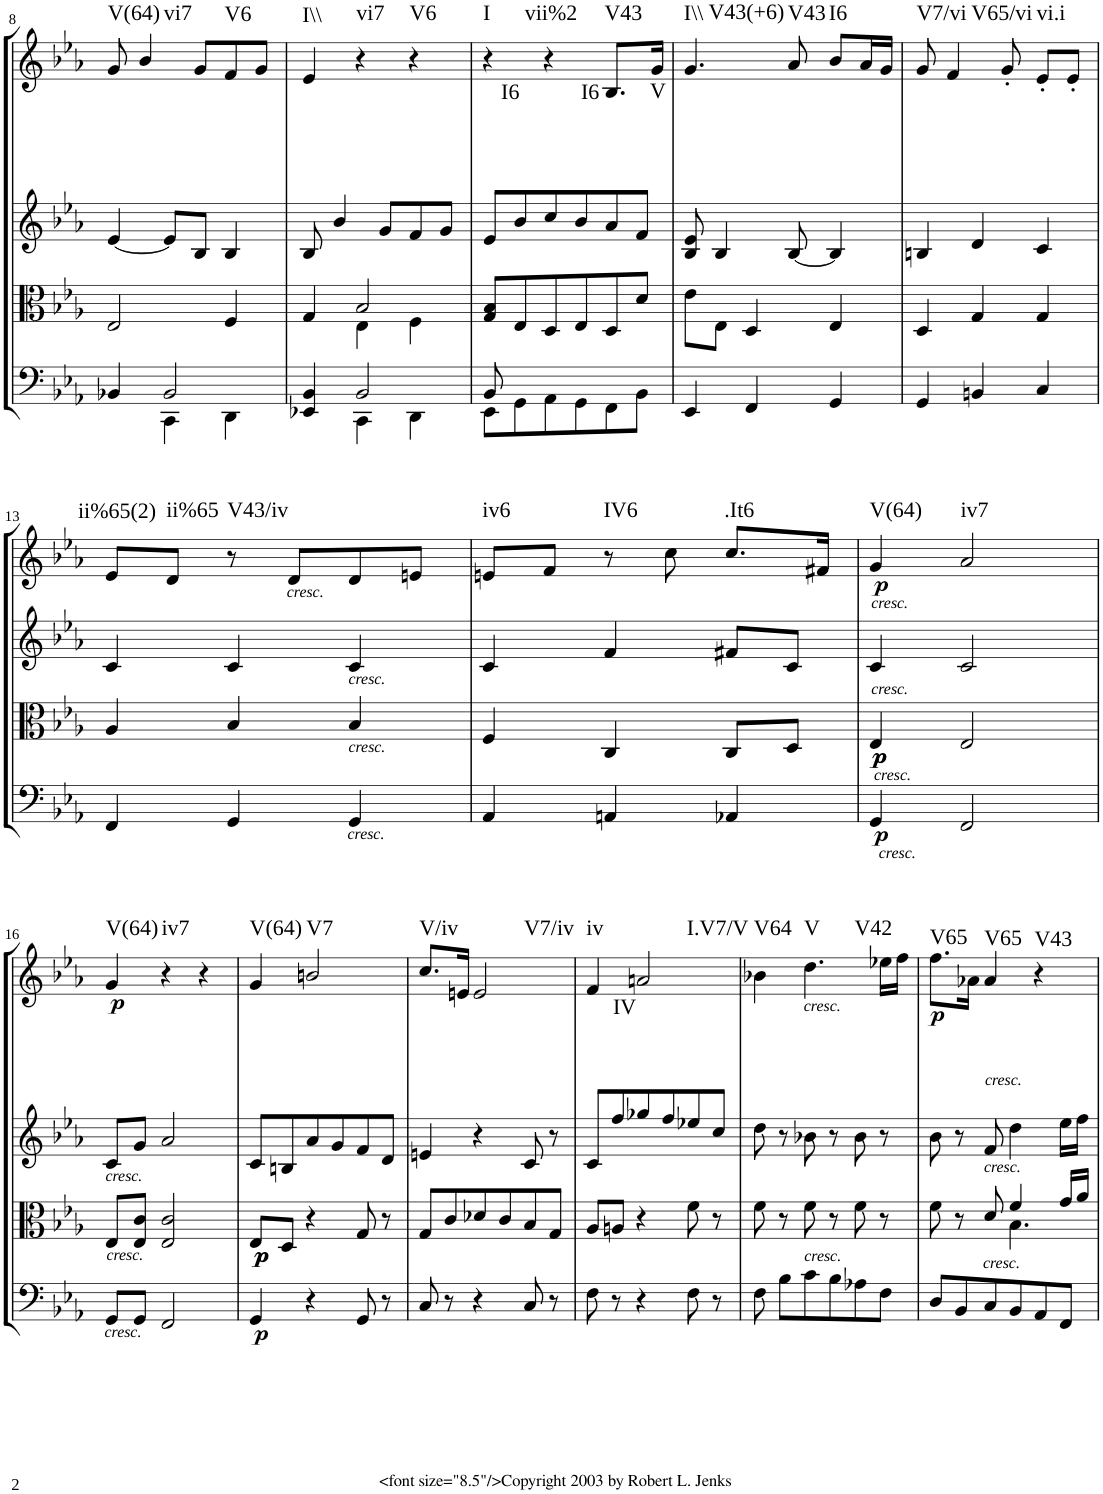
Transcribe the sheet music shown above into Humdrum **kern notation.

**kern	**dynam	**kern	**dynam	**kern	**harte	**kern	**dynam	**harte
*part4	*part4	*part3	*part3	*part2	*part2	*part1	*part1	*part1
*staff4	*staff4	*staff3	*staff3	*staff2	*	*staff1	*staff1	*
*I"Cello	*	*I"Viola	*	*I"2nd Violin	*	*I"1st Violin	*	*
*	*	*I'Vla	*	*I'Vln	*	*I'Vln	*	*
!!LO:PB:g=z
*clefF4	*	*clefC3	*	*clefG2	*	*clefG2	*	*
*k[b-e-a-]	*	*k[b-e-a-]	*	*k[b-e-a-]	*	*k[b-e-a-]	*	*
*E-:	*	*E-:	*	*E-:	*	*E-:	*	*
*M3/4	*	*M3/4	*	*M3/4	*	*M3/4	*	*
=8	=8	=8	=8	=8	=8	=8	=8	=8
*^	*	*	*	*	*	*	*	*
!	!	!	!	!	!	!	!	!	!LO:H:kt=V(64)
4BB-X/	4ryy	.	2E-/	.	[4e-/	.	8g/	.	N
!	!	!	!	!	!	!	!	!	!LO:H:kt=vi7
.	.	.	.	.	.	.	4b-/	.	N
2BB-/	4CC\	.	.	.	8e-/L]	.	.	.	.
.	.	.	.	.	8B-/J	.	8g/L	.	.
!	!	!	!	!	!	!	!	!	!LO:H:kt=V6
.	4DD\	.	4F/	.	4B-/	.	8f/	.	N
.	.	.	.	.	.	.	8g/J	.	.
=9	=9	=9	=9	=9	=9	=9	=9	=9	=9
*	*	*	*^	*	*	*	*	*	*
!	!	!	!	!	!	!	!	!	!	!LO:H:kt=I\\
4EE-X/ 4BB-/	4ryy	.	4G/	4ryy	.	8B-/	.	4e-/	.	N
.	.	.	.	.	.	4b-/	.	.	.	.
!	!	!	!	!	!	!	!	!	!	!LO:H:kt=vi7
2BB-/	4CC\	.	2B-/	4E-\	.	.	.	4r	.	N
.	.	.	.	.	.	8g/L	.	.	.	.
!	!	!	!	!	!	!	!	!	!	!LO:H:kt=V6
.	4DD\	.	.	4F\	.	8f/	.	4r	.	N
.	.	.	.	.	.	8g/J	.	.	.	.
*	*	*	*v	*v	*	*	*	*	*	*
=10	=10	=10	=10	=10	=10	=10	=10	=10	=10
!	!	!	!	!	!	!	!	!	!LO:H:kt=I
8BB-/	8EE-\L	.	8G/ 8B-/L	.	8e-/L	.	4r	.	N
!	!	!	!	!	!	!LO:H:kt=I6	!	!	!
2ryy	8GG\	.	8E-/	.	8b-/	N	.	.	.
!	!	!	!	!	!	!	!	!	!LO:H:kt=vii%2
.	8AA-\	.	8D/	.	8cc/	.	4r	.	N
!	!	!	!	!	!	!LO:H:kt=I6	!	!	!
.	8GG\	.	8E-/	.	8b-/	N	.	.	.
!	!	!	!	!	!	!	!	!	!LO:H:kt=V43
.	8FF\	.	8D/	.	8a-/	.	8.B-/L	.	N
!	!	!	!	!	!	!LO:H:kt=V	!	!	!
8ryy	8BB-\J	.	8d/J	.	8f/J	N	.	.	.
.	.	.	.	.	.	.	16g/Jk	.	.
*v	*v	*	*	*	*	*	*	*	*
=11	=11	=11	=11	=11	=11	=11	=11	=11
!	!	!	!	!	!	!	!	!LO:H:n=1:kt=I\\
!	!	!	!	!	!	!	!	!LO:H:n=2:kt=V43(+6)
4EE-/	.	8e-\L	.	8B-/ 8e-/	.	4.g/	.	N N
.	.	8E-\J	.	4B-/	.	.	.	.
4FF/	.	4D/	.	.	.	.	.	.
!	!	!	!	!	!	!	!	!LO:H:kt=V43
.	.	.	.	[8B-/	.	8a-/	.	N
!	!	!	!	!	!	!	!	!LO:H:kt=I6
4GG/	.	4E-/	.	4B-/]	.	8b-/L	.	N
.	.	.	.	.	.	16a-/L	.	.
.	.	.	.	.	.	16g/JJ	.	.
=12	=12	=12	=12	=12	=12	=12	=12	=12
!	!	!	!	!	!	!	!	!LO:H:kt=V7/vi
4GG/	.	4D/	.	4Bn/	.	8g/	.	N
!	!	!	!	!	!	!	!	!LO:H:kt=V65/vi
.	.	.	.	.	.	4f/	.	N
4BBn/	.	4G/	.	4d/	.	.	.	.
.	.	.	.	.	.	8g'/	.	.
!	!	!	!	!	!	!	!	!LO:H:kt=vi.i
4C/	.	4G/	.	4c/	.	8e-'/L	.	N
.	.	.	.	.	.	8e-'/J	.	.
!!LO:LB:g=z
=13	=13	=13	=13	=13	=13	=13	=13	=13
!	!	!	!	!	!	!	!	!LO:H:kt=ii%65(2)
4FF/	.	4A-/	.	4c/	.	8e-/L	.	N
!	!	!	!	!	!	!	!	!LO:H:kt=ii%65
.	.	.	.	.	.	8d/J	.	N
!	!	!	!	!	!	!	!	!LO:H:kt=V43/iv
4GG/	.	4B-/	.	4c/	.	8r	.	N
!	!	!	!	!	!	!LO:TX:b:i:t=cresc.	!	!
.	.	.	.	.	.	8d/L	.	.
!	!	!	!	!LO:TX:b:i:t=cresc.	!	!	!	!
!	!	!LO:TX:b:i:t=cresc.	!	!	!	!	!	!
!LO:TX:b:i:t=cresc.	!	!	!	!	!	!	!	!
4GG/	.	4B-/	.	4c/	.	8d/	.	.
.	.	.	.	.	.	8en/J	.	.
=14	=14	=14	=14	=14	=14	=14	=14	=14
!	!	!	!	!	!	!	!	!LO:H:kt=iv6
4AA-/	.	4F/	.	4c/	.	8en/L	.	N
.	.	.	.	.	.	8f/J	.	.
!	!	!	!	!	!	!	!	!LO:H:kt=IV6
4AAn/	.	4C/	.	4f/	.	8r	.	N
.	.	.	.	.	.	8cc\	.	.
!	!	!	!	!	!	!	!	!LO:H:kt=.It6
4AA-X/	.	8C/L	.	8f#X/L	.	8.cc/L	.	N
.	.	8D/J	.	8c/J	.	.	.	.
.	.	.	.	.	.	16f#X/Jk	.	.
=15	=15	=15	=15	=15	=15	=15	=15	=15
!	!	!	!	!	!	!LO:TX:b:i:t=cresc.	!	!
!	!	!	!	!LO:TX:b:i:t=cresc.	!	!	!	!
!	!	!LO:TX:b:i:t=cresc.	!	!	!	!	!	!
!LO:TX:b:i:t=cresc.	!	!	!	!	!	!	!	!
!	!LO:DY:b	!	!LO:DY:b	!	!	!	!	!
!	!	!	!LO:DY:n=1:b	!	!	!	!LO:DY:b	!LO:H:kt=V(64)
4GG/	p	4E-/	p p	4c/	.	4g/	p	N
!	!	!	!	!	!	!	!	!LO:H:kt=iv7
2FF/	.	2E-/	.	2c/	.	2a-/	.	N
!!LO:LB:g=z
=16	=16	=16	=16	=16	=16	=16	=16	=16
!	!	!	!	!LO:TX:b:i:t=cresc.	!	!	!	!
!	!	!LO:TX:b:i:t=cresc.	!	!	!	!	!	!
!LO:TX:b:i:t=cresc.	!	!	!	!	!	!	!	!
!	!	!	!	!	!	!	!LO:DY:b	!LO:H:kt=V(64)
8GG/L	.	8E-/L	.	8c/L	.	4g/	p	N
8GG/J	.	8E-/ 8c/J	.	8g/J	.	.	.	.
!	!	!	!	!	!	!	!	!LO:H:kt=iv7
2FF/	.	2E-/ 2c/	.	2a-/	.	4r	.	N
.	.	.	.	.	.	4r	.	.
=17	=17	=17	=17	=17	=17	=17	=17	=17
!	!LO:DY:b	!	!LO:DY:b	!	!	!	!	!
!	!	!	!LO:DY:n=1:b	!	!	!	!	!LO:H:kt=V(64)
4GG/	p	8E-/L	p p	8c/L	.	4g/	.	N
.	.	8D/J	.	8Bn/	.	.	.	.
!	!	!	!	!	!	!	!	!LO:H:kt=V7
4r	.	4r	.	8a-/	.	2bn/	.	N
.	.	.	.	8g/	.	.	.	.
8GG/	.	8G/	.	8f/	.	.	.	.
8r	.	8r	.	8d/J	.	.	.	.
=18	=18	=18	=18	=18	=18	=18	=18	=18
!	!	!	!	!	!	!	!	!LO:H:kt=V/iv
8C/	.	8G/L	.	4en/	.	8.cc/L	.	N
8r	.	8c/	.	.	.	.	.	.
.	.	.	.	.	.	16en/Jk	.	.
!	!	!	!	!	!	!	!	!LO:H:kt=V7/iv
4r	.	8d-X/	.	4r	.	2e/	.	N
.	.	8c/	.	.	.	.	.	.
8C/	.	8B-/	.	8c/	.	.	.	.
8r	.	8G/J	.	8r	.	.	.	.
=19	=19	=19	=19	=19	=19	=19	=19	=19
!	!	!	!	!	!	!	!	!LO:H:kt=iv
8F\	.	8A-/L	.	8c/L	.	4f/	.	N
!	!	!	!	!	!LO:H:kt=IV	!	!	!
8r	.	8An/J	.	8ff/	N	.	.	.
!	!	!	!	!	!	!	!	!LO:H:kt=I.V7/V
4r	.	4r	.	8gg-X/	.	2an/	.	N
.	.	.	.	8ff/	.	.	.	.
8F\	.	8f\	.	8ee-X/	.	.	.	.
8r	.	8r	.	8cc/J	.	.	.	.
=20	=20	=20	=20	=20	=20	=20	=20	=20
!	!	!	!	!	!	!	!	!LO:H:kt=V64
8F\	.	8f\	.	8dd\	.	4b-X\	.	N
!LO:TX:a:i:t=cresc.	!	!	!	!	!	!	!	!
8B-\L	.	8r	.	8r	.	.	.	.
!	!	!	!	!	!	!LO:TX:b:i:t=cresc.	!	!LO:H:n=1:kt=V
!	!	!	!	!	!	!	!	!LO:H:n=2:kt=V42
8c\	.	8f\	.	8b-X\	.	4.dd\	.	N N
8B-\	.	8r	.	8r	.	.	.	.
8A-X\	.	8f\	.	8b-\	.	.	.	.
8F\J	.	8r	.	8r	.	16ee-X\LL	.	.
.	.	.	.	.	.	16ff\JJ	.	.
=21	=21	=21	=21	=21	=21	=21	=21	=21
*	*	*^	*	*	*	*	*	*
!	!	!	!	!	!	!	!	!LO:DY:b	!LO:H:kt=V65
8D/L	.	8f\	4.ryy	.	8b-\	.	8.ff\L	p	N
8BB-/	.	8r	.	.	8r	.	.	.	.
.	.	.	.	.	.	.	16a-X\Jk	.	.
!	!	!	!	!	!LO:TX:a:i:t=cresc.	!	!	!	!
!	!	!LO:TX:a:i:t=cresc.	!	!	!	!	!	!	!
!LO:TX:a:i:t=cresc.	!	!	!	!	!	!	!	!	!LO:H:kt=V65
8C/	.	8d/	.	.	8f/	.	4a-/	.	N
8BB-/	.	4f/	4.B-\	.	4dd\	.	.	.	.
!	!	!	!	!	!	!	!	!	!LO:H:kt=V43
8AA-/	.	.	.	.	.	.	4r	.	N
8FF/J	.	16g/LL	.	.	16ee-\LL	.	.	.	.
.	.	16a-/JJ	.	.	16ff\JJ	.	.	.	.
*	*	*v	*v	*	*	*	*	*	*
=	=	=	=	=	=	=	=	=
*-	*-	*-	*-	*-	*-	*-	*-	*-
